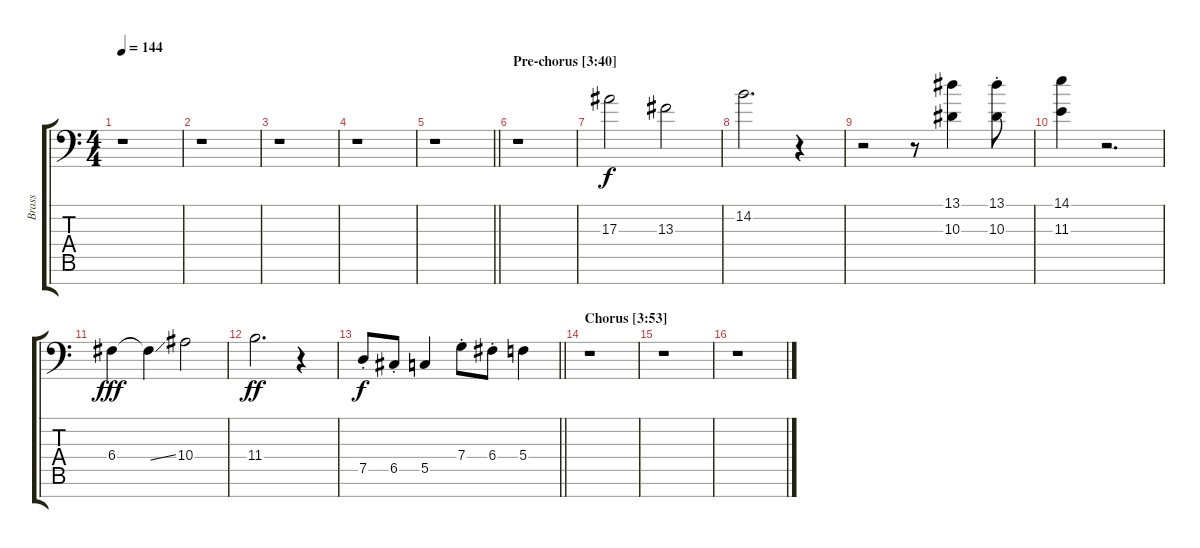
\track ("Brass" "Brass") {instrument brasssection}
\staff {score tabs}
\tuning (D4 A3 F3 C3 G2 D2 A1) {hide}
\ts (4 4)
\tempo 144
\clef f4
\ks c
r.1{dy f} |
r.1 |
r.1 |
r.1 |
\barLineRight lightlight
r.1 |
\section ("" "Pre-chorus [3:40]")
r.1 |
17.3.2 13.3.2 |
14.2.2{d} r.4 |
r.2 r.8 (13.1 10.3).4 (13.1{st} 10.3{st}).8 |
(14.1 11.3).4 r.2{d} |
6.4.4{dy fff} 6.4{ss t}.4 10.4.2 |
11.4.2{d dy ff} r.4 |
\barLineRight lightlight
7.5{st}.8{dy f} 6.5{st}.8 5.5.4 7.4{st}.8 6.4{st}.8 5.4.4 |
\section ("" "Chorus [3:53]")
r.1 |
r.1 |
r.1
